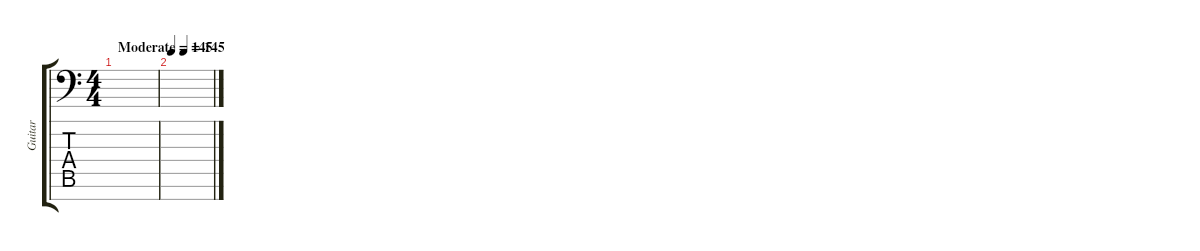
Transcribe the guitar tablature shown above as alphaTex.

\track ("Guitar" "Guitar") {instrument overdrivenguitar}
\staff {score tabs}
\tuning (E4 B3 G3 D3 A2 E2 C-1) {hide}
\ts (4 4)
\tempo (145 "Moderate")
\clef f4
\ks c
|
\tempo 145
